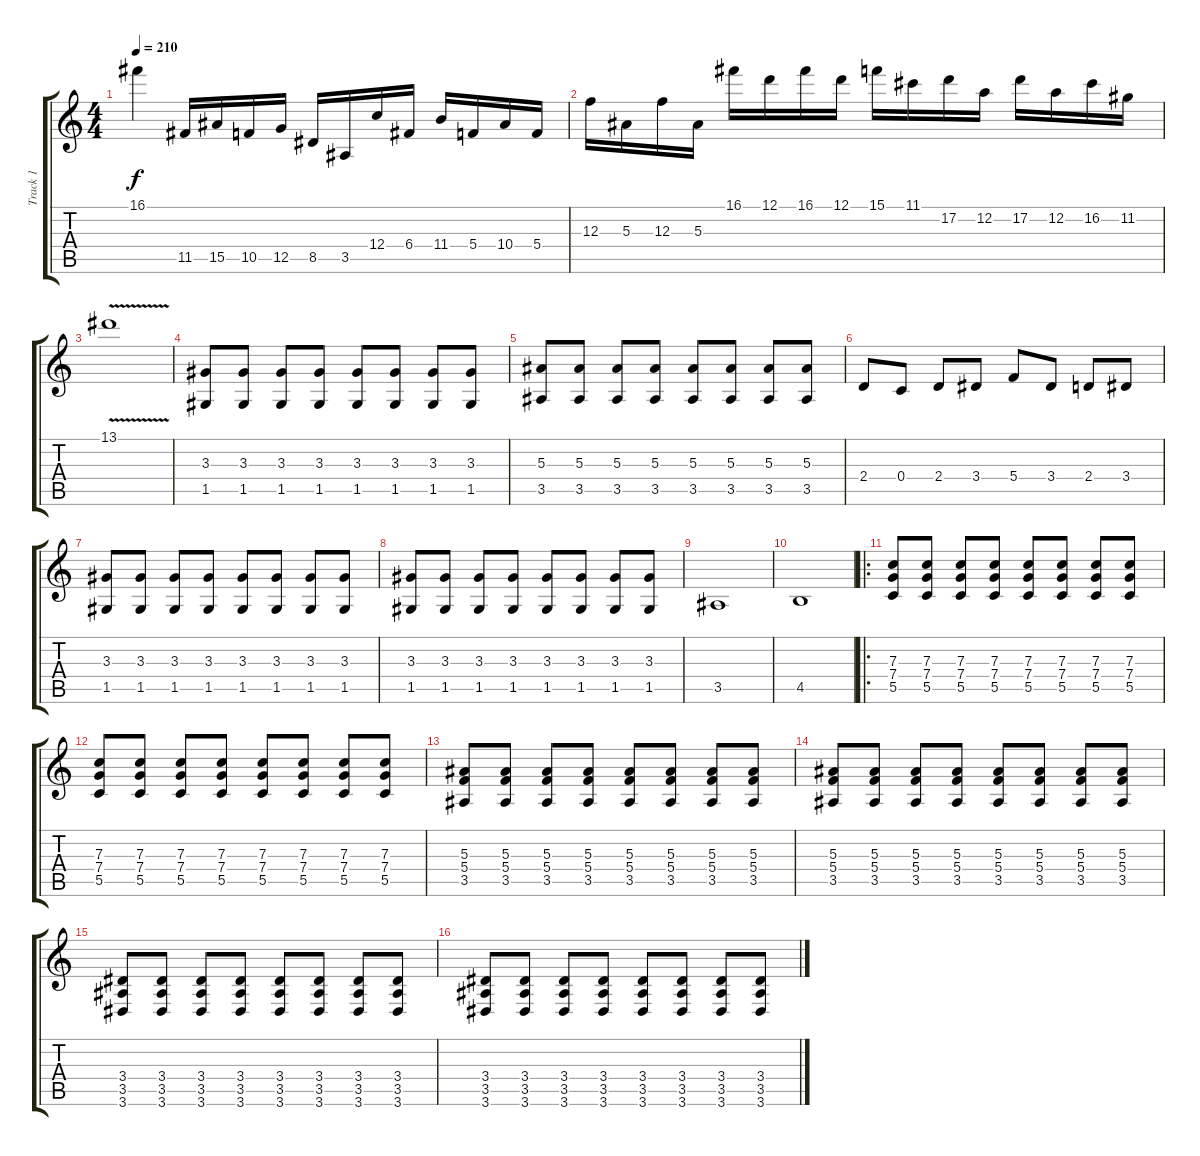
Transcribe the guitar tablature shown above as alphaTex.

\track ("Track 1" "Track 1") {instrument distortionguitar}
\staff {score tabs}
\tuning (D4 A3 F3 C3 G2 C2) {hide}
\ts (4 4)
\tempo 210
\clef g2
\ks c
16.1{t}.4{dy f} 11.5.16 15.5.16 10.5.16 12.5.16 8.5.16 3.5.16 12.4.16 6.4.16 11.4.16 5.4.16 10.4.16 5.4.16 |
12.3.16 5.3.16 12.3.16 5.3.16 16.1.16 12.1.16 16.1.16 12.1.16 15.1.16 11.1.16 17.2.16 12.2.16 17.2.16 12.2.16 16.2.16 11.2.16 |
13.1{v}.1 |
(3.3 1.5).8 (3.3 1.5).8 (3.3 1.5).8 (3.3 1.5).8 (3.3 1.5).8 (3.3 1.5).8 (3.3 1.5).8 (3.3 1.5).8 |
(5.3 3.5).8 (5.3 3.5).8 (5.3 3.5).8 (5.3 3.5).8 (5.3 3.5).8 (5.3 3.5).8 (5.3 3.5).8 (5.3 3.5).8 |
2.4.8 0.4.8 2.4.8 3.4.8 5.4.8 3.4.8 2.4.8 3.4.8 |
(3.3 1.5).8 (3.3 1.5).8 (3.3 1.5).8 (3.3 1.5).8 (3.3 1.5).8 (3.3 1.5).8 (3.3 1.5).8 (3.3 1.5).8 |
(3.3 1.5).8 (3.3 1.5).8 (3.3 1.5).8 (3.3 1.5).8 (3.3 1.5).8 (3.3 1.5).8 (3.3 1.5).8 (3.3 1.5).8 |
3.5.1 |
4.5.1 |
\ro
(7.3 7.4 5.5).8 (7.3 7.4 5.5).8 (7.3 7.4 5.5).8 (7.3 7.4 5.5).8 (7.3 7.4 5.5).8 (7.3 7.4 5.5).8 (7.3 7.4 5.5).8 (7.3 7.4 5.5).8 |
(7.3 7.4 5.5).8 (7.3 7.4 5.5).8 (7.3 7.4 5.5).8 (7.3 7.4 5.5).8 (7.3 7.4 5.5).8 (7.3 7.4 5.5).8 (7.3 7.4 5.5).8 (7.3 7.4 5.5).8 |
(5.3 5.4 3.5).8 (5.3 5.4 3.5).8 (5.3 5.4 3.5).8 (5.3 5.4 3.5).8 (5.3 5.4 3.5).8 (5.3 5.4 3.5).8 (5.3 5.4 3.5).8 (5.3 5.4 3.5).8 |
(5.3 5.4 3.5).8 (5.3 5.4 3.5).8 (5.3 5.4 3.5).8 (5.3 5.4 3.5).8 (5.3 5.4 3.5).8 (5.3 5.4 3.5).8 (5.3 5.4 3.5).8 (5.3 5.4 3.5).8 |
(3.4 3.5 3.6).8 (3.4 3.5 3.6).8 (3.4 3.5 3.6).8 (3.4 3.5 3.6).8 (3.4 3.5 3.6).8 (3.4 3.5 3.6).8 (3.4 3.5 3.6).8 (3.4 3.5 3.6).8 |
(3.4 3.5 3.6).8 (3.4 3.5 3.6).8 (3.4 3.5 3.6).8 (3.4 3.5 3.6).8 (3.4 3.5 3.6).8 (3.4 3.5 3.6).8 (3.4 3.5 3.6).8 (3.4 3.5 3.6).8
